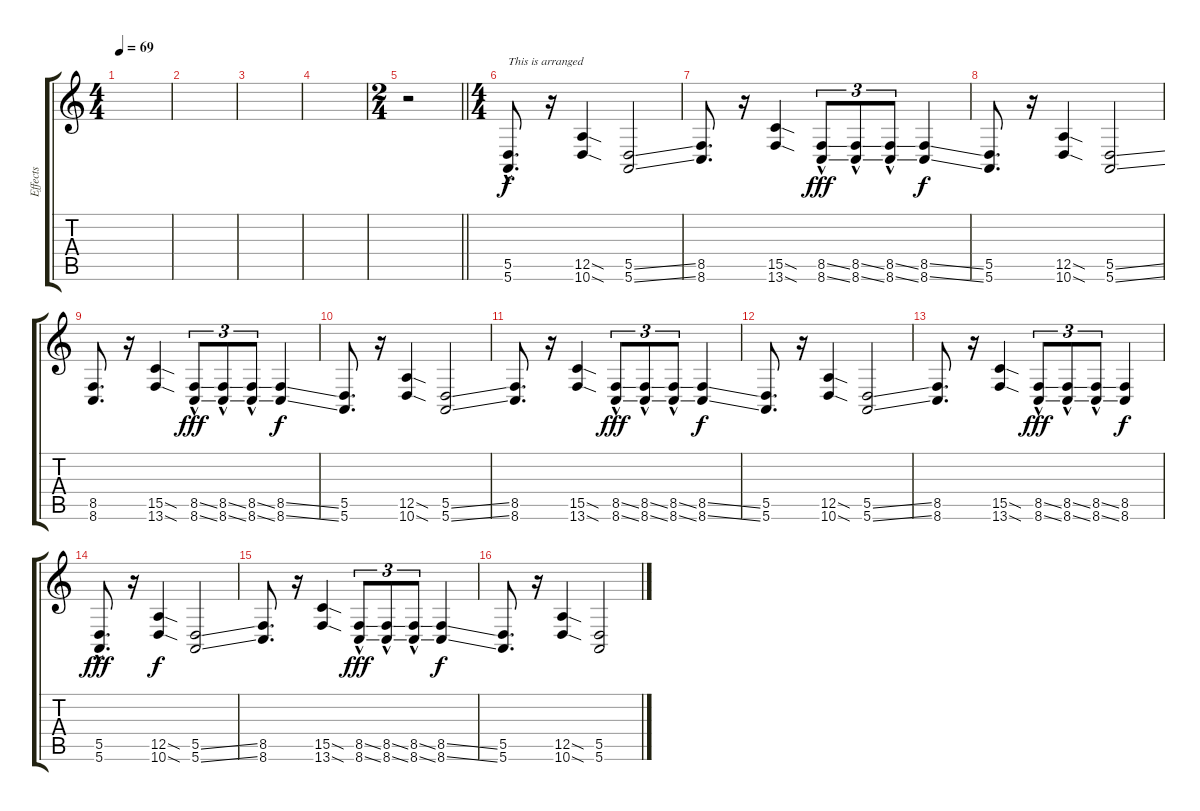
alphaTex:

\track ("Effects" "Effects") {instrument lead2sawtooth}
\staff {score tabs}
\tuning (E4 B3 G3 D3 A2 E2) {hide}
\ts (4 4)
\tempo 69
\clef g2
\ks aminor
|
|
|
|
\ts (2 4)
\barLineRight lightlight
r.2 |
\ts (4 4)
(5.5{hac} 5.6).8{d txt "This is arranged"} r.16 (12.5{sod} 10.6{sod}).4{dy f} (5.5{ss} 5.6{ss}).2 |
(8.5 8.6).8{d} r.16 (15.5{sod} 13.6{sod}).4 (8.5{ss hac} 8.6{ss}).8{tu (3 2) dy fff} (8.5{ss hac} 8.6{ss}).8{tu (3 2)} (8.5{ss hac} 8.6{ss}).8{tu (3 2)} (8.5{ss} 8.6{ss}).4{dy f} |
(5.5 5.6).8{d} r.16 (12.5{sod} 10.6{sod}).4 (5.5{ss} 5.6{ss}).2 |
(8.5 8.6).8{d} r.16 (15.5{sod} 13.6{sod}).4 (8.5{ss hac} 8.6{ss}).8{tu (3 2) dy fff} (8.5{ss hac} 8.6{ss}).8{tu (3 2)} (8.5{ss hac} 8.6{ss}).8{tu (3 2)} (8.5{ss} 8.6{ss}).4{dy f} |
(5.5 5.6).8{d} r.16 (12.5{sod} 10.6{sod}).4 (5.5{ss} 5.6{ss}).2 |
(8.5 8.6).8{d} r.16 (15.5{sod} 13.6{sod}).4 (8.5{ss hac} 8.6{ss}).8{tu (3 2) dy fff} (8.5{ss hac} 8.6{ss}).8{tu (3 2)} (8.5{ss hac} 8.6{ss}).8{tu (3 2)} (8.5{ss} 8.6{ss}).4{dy f} |
(5.5 5.6).8{d} r.16 (12.5{sod} 10.6{sod}).4 (5.5{ss} 5.6{ss}).2 |
(8.5 8.6).8{d} r.16 (15.5{sod} 13.6{sod}).4 (8.5{ss hac} 8.6{ss}).8{tu (3 2) dy fff} (8.5{ss hac} 8.6{ss}).8{tu (3 2)} (8.5{ss hac} 8.6{ss}).8{tu (3 2)} (8.5 8.6).4{dy f} |
(5.5{hac} 5.6).8{d dy fff} r.16 (12.5{sod} 10.6{sod}).4{dy f} (5.5{ss} 5.6{ss}).2 |
(8.5 8.6).8{d} r.16 (15.5{sod} 13.6{sod}).4 (8.5{ss hac} 8.6{ss}).8{tu (3 2) dy fff} (8.5{ss hac} 8.6{ss}).8{tu (3 2)} (8.5{ss hac} 8.6{ss}).8{tu (3 2)} (8.5{ss} 8.6{ss}).4{dy f} |
(5.5 5.6).8{d} r.16 (12.5{sod} 10.6{sod}).4 (5.5{ss} 5.6{ss}).2
